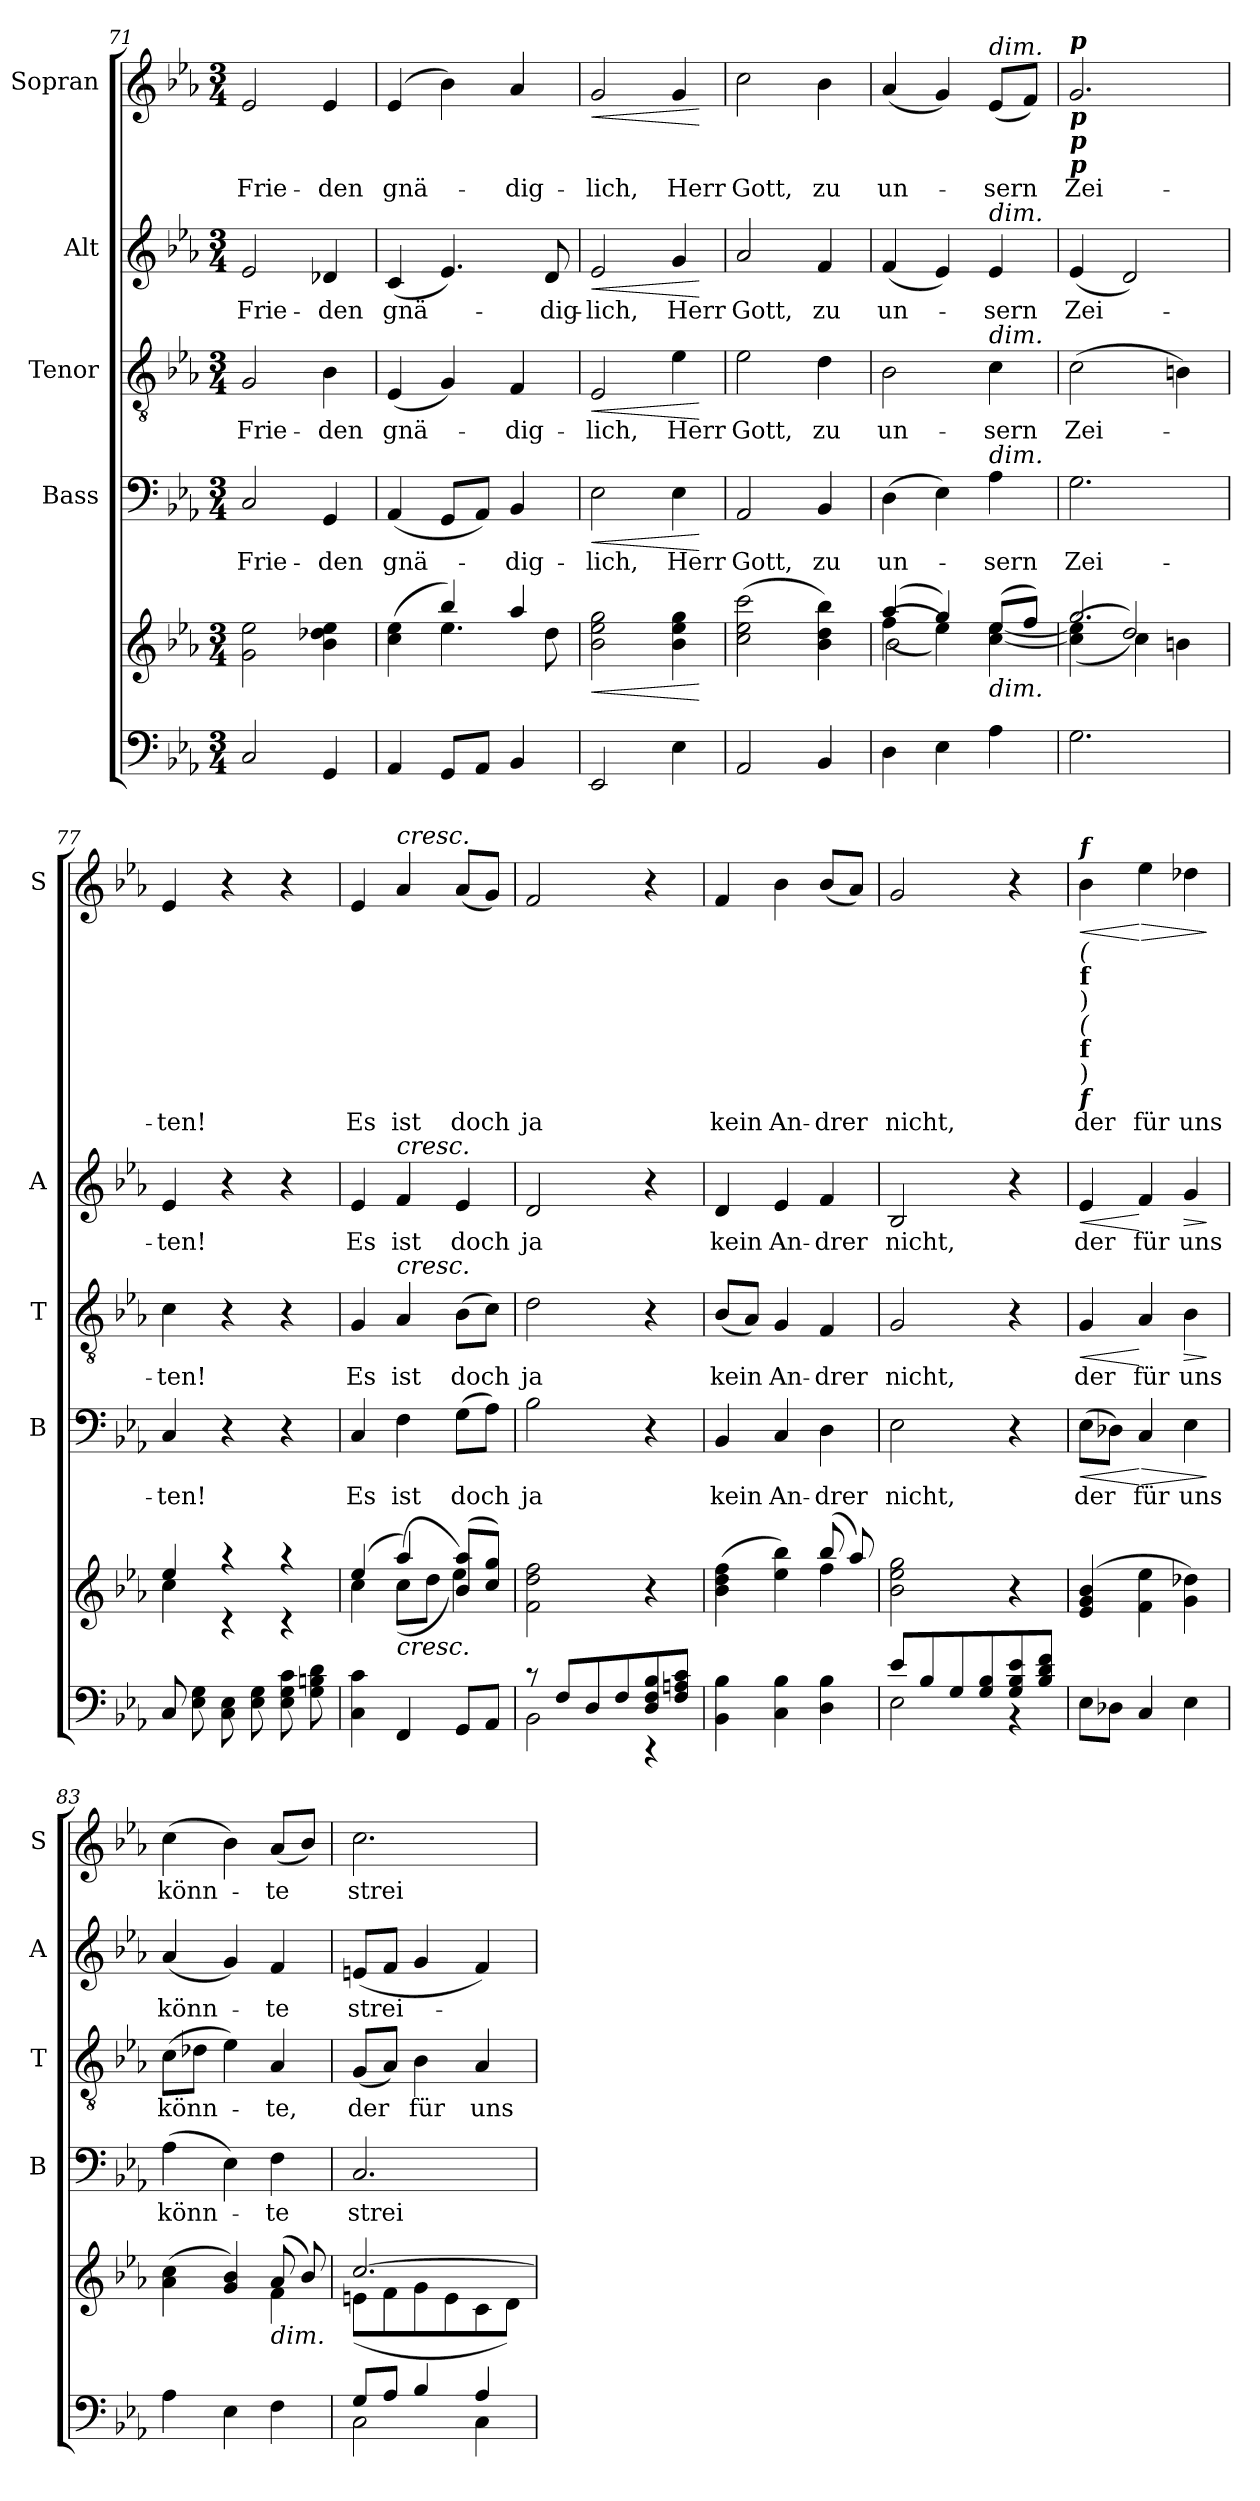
**kern	**kern	**dynam	**kern	**text	**dynam	**kern	**text	**dynam	**kern	**text	**dynam	**kern	**text	**dynam
*part5	*part5	*part5	*part4	*part4	*part4	*part3	*part3	*part3	*part2	*part2	*part2	*part1	*part1	*part1
*staff6	*staff5	*staff5/6	*staff4	*staff4	*staff4	*staff3	*staff3	*staff3	*staff2	*staff2	*staff2	*staff1	*staff1	*staff1
*	*	*	*I"Bass	*	*	*I"Tenor	*	*	*I"Alt	*	*	*I"Sopran	*	*
*	*	*	*I'B	*	*	*I'T	*	*	*I'A	*	*	*I'S	*	*
*clefF4	*clefG2	*	*clefF4	*	*	*clefGv2	*	*	*clefG2	*	*	*clefG2	*	*
*k[b-e-a-]	*k[b-e-a-]	*	*k[b-e-a-]	*	*	*k[b-e-a-]	*	*	*k[b-e-a-]	*	*	*k[b-e-a-]	*	*
*E-:	*E-:	*	*E-:	*	*	*E-:	*	*	*E-:	*	*	*E-:	*	*
*M3/4	*M3/4	*	*M3/4	*	*	*M3/4	*	*	*M3/4	*	*	*M3/4	*	*
=71	=71	=71	=71	=71	=71	=71	=71	=71	=71	=71	=71	=71	=71	=71
2C/	2g\ 2ee-\	.	2C/	Frie-	.	2G/	Frie-	.	2e-/	Frie-	.	2e-/	Frie-	.
4GG/	4b-\ 4dd-X\ 4ee-\	.	4GG/	-den	.	4B-\	-den	.	4d-X/	-den	.	4e-/	-den	.
=72	=72	=72	=72	=72	=72	=72	=72	=72	=72	=72	=72	=72	=72	=72
*	*^	*	*	*	*	*	*	*	*	*	*	*	*	*
4AA-/	(>4cc\ 4ee-\	4ryy	.	(4AA-/	gnä-	.	(4E-/	gnä-	.	(4c/	gnä-	.	(>4e-/	gnä-	.
8GG/L	4bb-/)	4.ee-\	.	8GG/L	.	.	4G/)	.	.	4.e-/)	.	.	4b-\)	.	.
8AA-/J	.	.	.	8AA-/J)	.	.	.	.	.	.	.	.	.	.	.
4BB-/	4aa-/	.	.	4BB-/	-dig-	.	4F/	-dig-	.	.	.	.	4a-/	-dig-	.
.	.	8dd\	.	.	.	.	.	.	.	8d/	-dig-	.	.	.	.
=73	=73	=73	=73	=73	=73	=73	=73	=73	=73	=73	=73	=73	=73	=73	=73
!	!	!	!LO:HP:b	!	!	!LO:HP:b	!	!	!LO:HP:b	!	!	!LO:HP:b	!	!	!LO:HP:b
*	*v	*v	*	*	*	*	*	*	*	*	*	*	*	*	*
2EE-/	2b-\ 2ee-\ 2gg\	<	2E-\	-lich,	<	2E-/	-lich,	<	2e-/	-lich,	<	2g/	-lich,	<
4E-\	4b-\ 4ee-\ 4gg\	.	4E-\	Herr	.	4e-\	Herr	.	4g/	Herr	.	4g/	Herr	.
.	.	[	.	.	[	.	.	[	.	.	[	.	.	[
=74	=74	=74	=74	=74	=74	=74	=74	=74	=74	=74	=74	=74	=74	=74
2AA-/	(>2cc\ 2ee-\ 2ccc\	.	2AA-/	Gott,	.	2e-\	Gott,	.	2a-/	Gott,	.	2cc\	Gott,	.
4BB-/	4b-\ 4dd\ 4bb-\)	.	4BB-/	zu	.	4d\	zu	.	4f/	zu	.	4b-\	zu	.
=75	=75	=75	=75	=75	=75	=75	=75	=75	=75	=75	=75	=75	=75	=75
*	*^	*	*	*	*	*	*	*	*	*	*	*	*	*
*	*	*^	*	*	*	*	*	*	*	*	*	*	*	*	*
4D\	(>4aa-/	((4ff\	2b-\	.	(>4D\	un-	.	2B-\	un-	.	(4f/	un-	.	(4a-/	un-	.
4E-\	4gg/)	4ee-\))	.	.	4E-\)	.	.	.	.	.	4e-/)	.	.	4g/)	.	.
!	!	!	!	!	!	!	!	!	!	!	!	!	!	!LO:TX:a:i:t=dim.	!	!
!	!	!	!	!	!	!	!	!	!	!	!LO:TX:a:i:t=dim.	!	!	!	!	!
!	!	!	!	!	!	!	!	!LO:TX:a:i:t=dim.	!	!	!	!	!	!	!	!
!	!	!	!	!	!LO:TX:a:i:t=dim.	!	!	!	!	!	!	!	!	!	!	!
!	!LO:TX:b:i:t=dim.	!	!	!	!	!	!	!	!	!	!	!	!	!	!	!
4A-\	(>8ee-/L	[4cc\ [4ee-\	4ryy	.	4A-\	-sern	.	4c\	-sern	.	4e-/	-sern	.	(8e-/L	-sern	.
.	8ff/J)	.	.	.	.	.	.	.	.	.	.	.	.	8f/J)	.	.
!!LO:PB:g=z
=76	=76	=76	=76	=76	=76	=76	=76	=76	=76	=76	=76	=76	=76	=76	=76	=76
!	!	!	!	!	!	!	!	!	!	!	!	!	!	!LO:TX:b:Bi:t=p	!	!
!	!	!	!	!	!	!	!	!	!	!	!	!	!	!LO:TX:b:Bi:t=p	!	!
!	!	!	!	!	!	!	!	!	!	!	!	!	!	!LO:TX:b:Bi:t=p	!	!
!	!	!	!	!	!	!	!	!	!	!	!	!	!	!LO:TX:a:Bi:t=p	!	!
2.G\	2.gg/	((4cc\] 4ee-\]	4ryy	.	2.G\	Zei-	.	(>2c\	Zei-	.	(4e-/	Zei-	.	2.g/	Zei-	.
.	.	2dd/))	4cc\	.	.	.	.	.	.	.	2d/)	.	.	.	.	.
.	.	.	4bn\	.	.	.	.	4Bn\)	.	.	.	.	.	.	.	.
*	*	*v	*v	*	*	*	*	*	*	*	*	*	*	*	*	*
=77	=77	=77	=77	=77	=77	=77	=77	=77	=77	=77	=77	=77	=77	=77	=77
*^	*	*	*	*	*	*	*	*	*	*	*	*	*	*	*
8C/	4C/	4ee-/	4cc\	.	4C/	-ten!	.	4c\	-ten!	.	4e-/	-ten!	.	4e-/	-ten!	.
8E-\ 8G\	.	.	.	.	.	.	.	.	.	.	.	.	.	.	.	.
8C\ 8E-\	2ryy	4raa	4rc	.	4r	.	.	4r	.	.	4r	.	.	4r	.	.
8E-\ 8G\	.	.	.	.	.	.	.	.	.	.	.	.	.	.	.	.
8E-\ 8G\ 8c\	.	4raa	4rc	.	4r	.	.	4r	.	.	4r	.	.	4r	.	.
8G\ 8Bn\ 8d\	.	.	.	.	.	.	.	.	.	.	.	.	.	.	.	.
*v	*v	*	*	*	*	*	*	*	*	*	*	*	*	*	*	*
=78	=78	=78	=78	=78	=78	=78	=78	=78	=78	=78	=78	=78	=78	=78	=78
4C\ 4c\	(>4ee-/	4cc\	.	4C/	Es	.	4G/	Es	.	4e-/	Es	.	4e-/	Es	.
!	!	!	!	!	!	!	!	!	!	!	!	!	!LO:TX:a:i:t=cresc.	!	!
!	!	!	!	!	!	!	!	!	!	!LO:TX:a:i:t=cresc.	!	!	!	!	!
!	!	!	!	!	!	!	!LO:TX:a:i:t=cresc.	!	!	!	!	!	!	!	!
!	!LO:TX:b:i:t=cresc.	!	!	!	!	!	!	!	!	!	!	!	!	!	!
4FF/	4aa-/)	((8cc\L	.	4F\	ist	.	4A-/	ist	.	4f/	ist	.	4a-/	ist	.
.	.	8dd\J	.	.	.	.	.	.	.	.	.	.	.	.	.
8GG/L	(>8b-/ 8aa-/L	4ee-\))	.	(>8G\L	doch	.	(>8B-\L	doch	.	4e-/	doch	.	(8a-/L	doch	.
8AA-/J	8cc/ 8gg/J)	.	.	8A-\J)	.	.	8c\J)	.	.	.	.	.	8g/J)	.	.
*	*v	*v	*	*	*	*	*	*	*	*	*	*	*	*	*
=79	=79	=79	=79	=79	=79	=79	=79	=79	=79	=79	=79	=79	=79	=79
*^	*	*	*	*	*	*	*	*	*	*	*	*	*	*
2BB-\	8rc	2f\ 2dd\ 2ff\	.	2B-\	ja	.	2d\	ja	.	2d/	ja	.	2f/	ja	.
.	8F/L	.	.	.	.	.	.	.	.	.	.	.	.	.	.
.	8D/	.	.	.	.	.	.	.	.	.	.	.	.	.	.
.	8F/	.	.	.	.	.	.	.	.	.	.	.	.	.	.
4rCC	8D/ 8F/ 8B-/	4r	.	4r	.	.	4r	.	.	4r	.	.	4r	.	.
.	8F/ 8An/ 8c/J	.	.	.	.	.	.	.	.	.	.	.	.	.	.
*v	*v	*	*	*	*	*	*	*	*	*	*	*	*	*	*
=80	=80	=80	=80	=80	=80	=80	=80	=80	=80	=80	=80	=80	=80	=80
*	*^	*	*	*	*	*	*	*	*	*	*	*	*	*
4BB-\ 4B-\	(>4b-\ 4dd\ 4ff\	2ryy	.	4BB-/	kein	.	(8B-/L	kein	.	4d/	kein	.	4f/	kein	.
.	.	.	.	.	.	.	8A-/J)	.	.	.	.	.	.	.	.
4C\ 4B-\	4ee-\ 4bb-\)	.	.	4C/	An-	.	4G/	An-	.	4e-/	An-	.	4b-\	An-	.
4D\ 4B-\	(8bb-/	4ff\	.	4D\	-drer	.	4F/	-drer	.	4f/	-drer	.	(8b-/L	-drer	.
.	8aa-/)	.	.	.	.	.	.	.	.	.	.	.	8a-/J)	.	.
*	*v	*v	*	*	*	*	*	*	*	*	*	*	*	*	*
!!LO:LB:g=z
=81	=81	=81	=81	=81	=81	=81	=81	=81	=81	=81	=81	=81	=81	=81
*^	*	*	*	*	*	*	*	*	*	*	*	*	*	*
8e-/L	2E-\	2b-\ 2ee-\ 2gg\	.	2E-\	nicht,	.	2G/	nicht,	.	2B-/	nicht,	.	2g/	nicht,	.
8B-/	.	.	.	.	.	.	.	.	.	.	.	.	.	.	.
8G/	.	.	.	.	.	.	.	.	.	.	.	.	.	.	.
8G/ 8B-/	.	.	.	.	.	.	.	.	.	.	.	.	.	.	.
8G/ 8B-/ 8e-/	4rBB	4r	.	4r	.	.	4r	.	.	4r	.	.	4r	.	.
8B-/ 8d/ 8f/J	.	.	.	.	.	.	.	.	.	.	.	.	.	.	.
*v	*v	*	*	*	*	*	*	*	*	*	*	*	*	*	*
=82	=82	=82	=82	=82	=82	=82	=82	=82	=82	=82	=82	=82	=82	=82
!	!	!	!	!	!	!	!	!	!	!	!	!LO:TX:b:i:t=(	!	!
!	!	!	!	!	!	!	!	!	!	!	!	!LO:TX:b:B:t=f	!	!
!	!	!	!	!	!	!	!	!	!	!	!	!LO:TX:b:t=)	!	!
!	!	!	!	!	!	!	!	!	!	!	!	!LO:TX:b:i:t=(	!	!
!	!	!	!	!	!	!	!	!	!	!	!	!LO:TX:b:B:t=f	!	!
!	!	!	!	!	!	!	!	!	!	!	!	!LO:TX:b:t=)	!	!
!	!	!	!	!	!	!	!	!	!	!	!	!LO:TX:b:Bi:t=f	!	!
!	!	!	!	!	!	!	!	!	!	!	!	!LO:TX:a:Bi:t=f	!	!
!	!	!	!	!	!LO:HP:b	!	!	!LO:HP:b	!	!	!LO:HP:b	!	!	!LO:HP:b
8E-\L	(>4e-/ 4g/ 4b-/	.	(>8E-\L	der	<	4G/	der	<	4e-/	der	<	4b-\	der	<
8D-X\J	.	.	8D-X\J)	.	.	.	.	.	.	.	.	.	.	.
!	!	!	!	!	!LO:HP:n=1:b	!	!	!	!	!	!	!	!	!LO:HP:n=1:b
4C/	4f\ 4ee-\	.	4C/	für	[ >	4A-/	für	[	4f/	für	[	4ee-\	für	[ >
!	!	!	!	!	!	!	!	!LO:HP:b	!	!	!LO:HP:b	!	!	!
4E-\	4g\ 4dd-X\)	.	4E-\	uns	.	4B-\	uns	>	4g/	uns	>	4dd-X\	uns	.
.	.	.	.	.	]	.	.	]	.	.	]	.	.	]
=83	=83	=83	=83	=83	=83	=83	=83	=83	=83	=83	=83	=83	=83	=83
*	*^	*	*	*	*	*	*	*	*	*	*	*	*	*
4A-\	(>4a-\ 4cc\	2ryy	.	(>4A-\	könn-	.	(>8c\L	könn-	.	(4a-/	könn-	.	(>4cc\	könn-	.
.	.	.	.	.	.	.	8d-X\J	.	.	.	.	.	.	.	.
4E-\	4g/ 4b-/)	.	.	4E-\)	.	.	4e-\)	.	.	4g/)	.	.	4b-\)	.	.
!	!LO:TX:b:i:t=dim.	!	!	!	!	!	!	!	!	!	!	!	!	!	!
4F\	(>8a-/	4f\	.	4F\	-te	.	4A-/	-te,	.	4f/	-te	.	(8a-/L	-te	.
.	8b-/)	.	.	.	.	.	.	.	.	.	.	.	8b-/J)	.	.
=84	=84	=84	=84	=84	=84	=84	=84	=84	=84	=84	=84	=84	=84	=84	=84
*^	*	*	*	*	*	*	*	*	*	*	*	*	*	*	*
8G/L	2C\	[2.cc/	(8en\L	.	2.C/	strei-	.	(8G/L	der	.	(8en/L	strei-	.	2.cc\	strei-	.
8A-/J	.	.	8f\	.	.	.	.	8A-/J)	.	.	8f/J	.	.	.	.	.
4B-/	.	.	8g\	.	.	.	.	4B-\	für	.	4g/	.	.	.	.	.
.	.	.	8e\	.	.	.	.	.	.	.	.	.	.	.	.	.
4A-/	4C\	.	8c\	.	.	.	.	4A-/	uns	.	4f/)	.	.	.	.	.
.	.	.	8d\J)	.	.	.	.	.	.	.	.	.	.	.	.	.
*v	*v	*	*	*	*	*	*	*	*	*	*	*	*	*	*	*
*	*v	*v	*	*	*	*	*	*	*	*	*	*	*	*	*
=	=	=	=	=	=	=	=	=	=	=	=	=	=	=
*-	*-	*-	*-	*-	*-	*-	*-	*-	*-	*-	*-	*-	*-	*-
